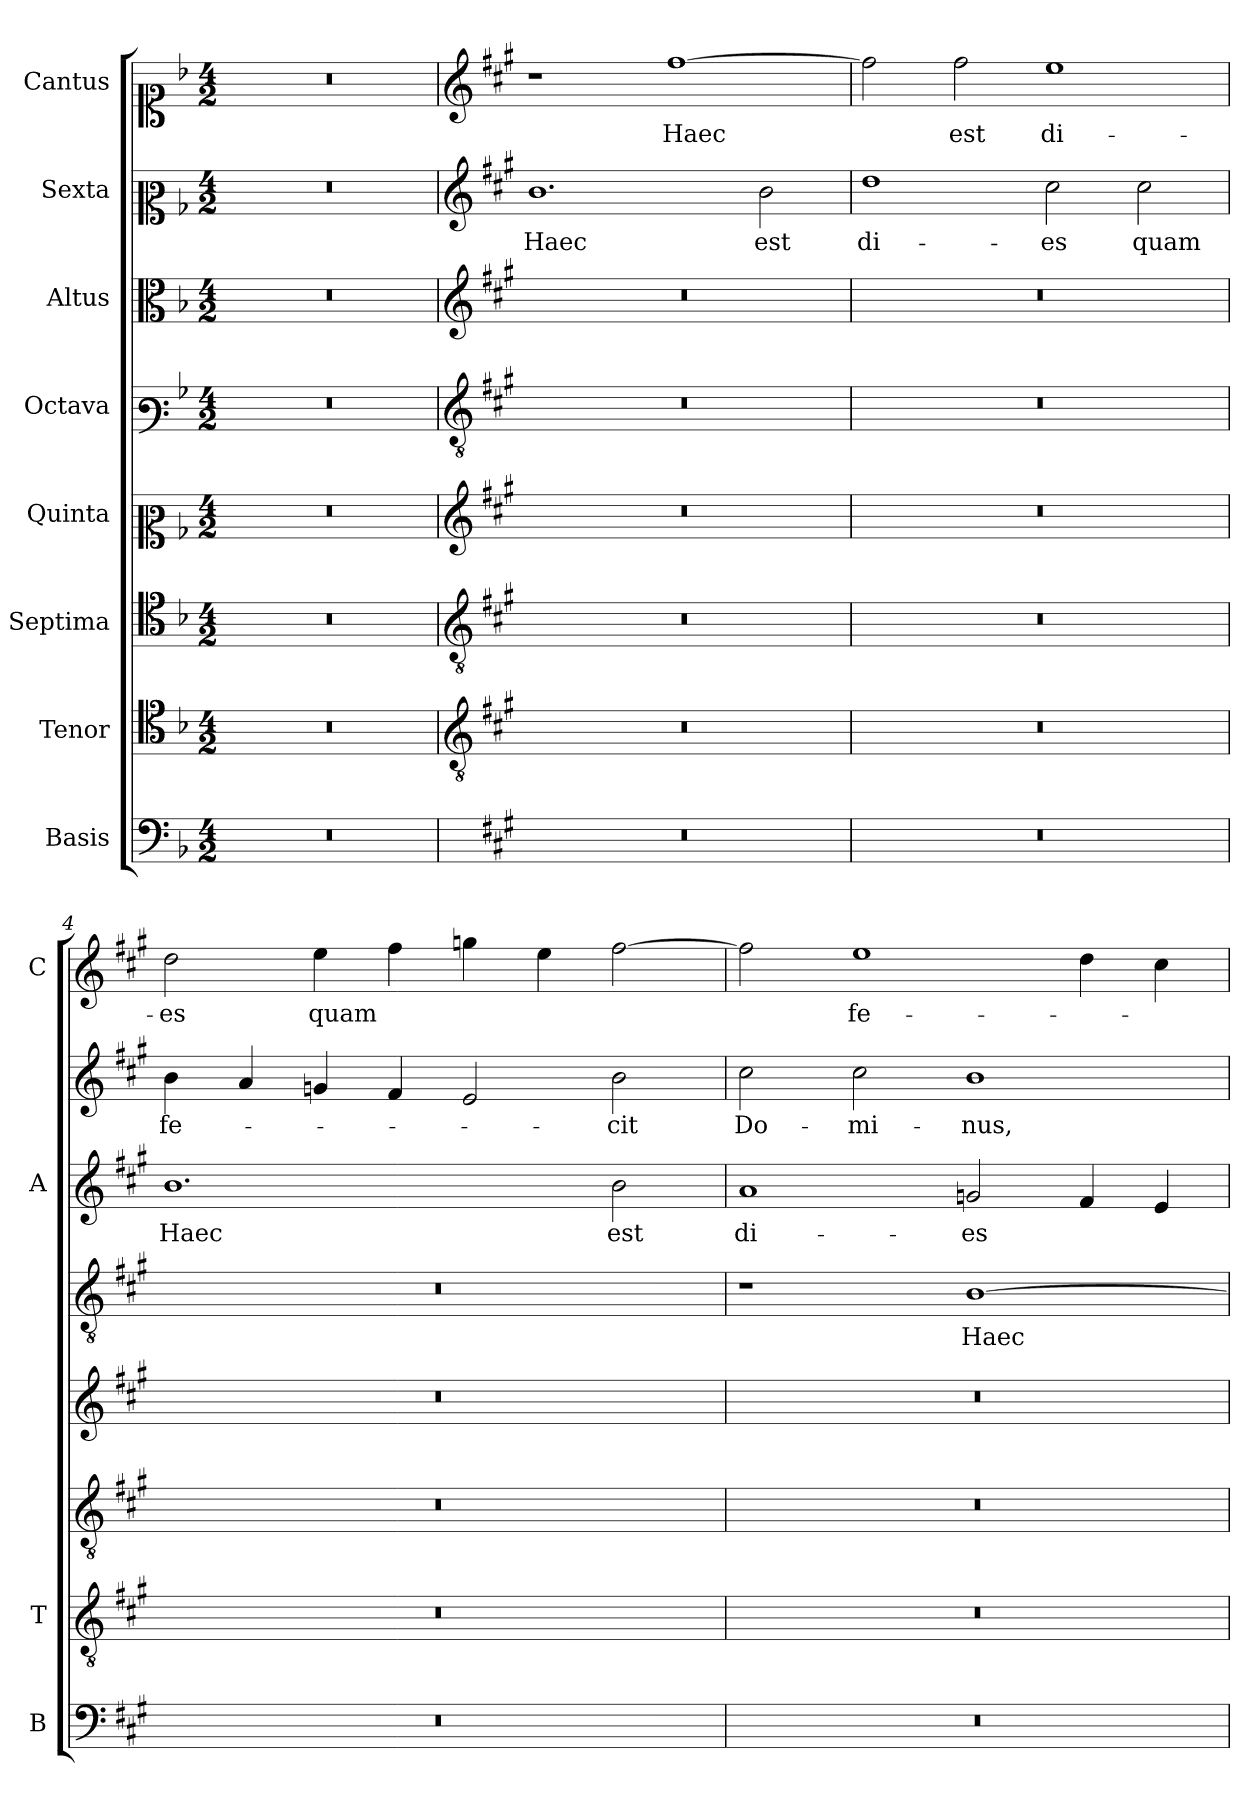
**kern	**kern	**kern	**kern	**kern	**text	**kern	**text	**kern	**text	**kern	**text
*part8	*part7	*part6	*part5	*part4	*part4	*part3	*part3	*part2	*part2	*part1	*part1
*staff8	*staff7	*staff6	*staff5	*staff4	*staff4	*staff3	*staff3	*staff2	*staff2	*staff1	*staff1
*I"Basis	*I"Tenor	*I"Septima	*I"Quinta	*I"Octava	*	*I"Altus	*	*I"Sexta	*	*I"Cantus	*
*I'B	*I'T	*	*	*	*	*I'A	*	*	*	*I'C	*
*clefF4	*clefC4	*clefC4	*clefC2	*clefF3	*	*clefC3	*	*clefC2	*	*clefC1	*
*k[b-]	*k[b-]	*k[b-]	*k[b-]	*k[b-]	*	*k[b-]	*	*k[b-]	*	*k[b-]	*
*F:	*F:	*F:	*F:	*F:	*	*F:	*	*F:	*	*F:	*
*M4/2	*M4/2	*M4/2	*M4/2	*M4/2	*	*M4/2	*	*M4/2	*	*M4/2	*
=1	=1	=1	=1	=1	=1	=1	=1	=1	=1	=1	=1
0r	0r	0r	0r	0r	.	0r	.	0r	.	0r	.
=2	=2	=2	=2	=2	=2	=2	=2	=2	=2	=2	=2
*	*clefGv2	*clefGv2	*clefG2	*clefGv2	*	*clefG2	*	*clefG2	*	*clefG2	*
*k[f#c#g#]	*k[f#c#g#]	*k[f#c#g#]	*k[f#c#g#]	*k[f#c#g#]	*	*k[f#c#g#]	*	*k[f#c#g#]	*	*k[f#c#g#]	*
*A:	*A:	*A:	*A:	*A:	*	*A:	*	*A:	*	*A:	*
!	!	!	!	!	!	!	!	!	!LO:LY:b	!	!
0r	0r	0r	0r	0r	.	0r	.	1.b	Haec	1r	.
!	!	!	!	!	!	!	!	!	!	!	!LO:LY:b
.	.	.	.	.	.	.	.	.	.	[1ff#	Haec
!	!	!	!	!	!	!	!	!	!LO:LY:b	!	!
.	.	.	.	.	.	.	.	2b\	est	.	.
=3	=3	=3	=3	=3	=3	=3	=3	=3	=3	=3	=3
!	!	!	!	!	!	!	!	!	!LO:LY:b	!	!
0r	0r	0r	0r	0r	.	0r	.	1dd	di-	2ff#\]	.
!	!	!	!	!	!	!	!	!	!	!	!LO:LY:b
.	.	.	.	.	.	.	.	.	.	2ff#\	est
!	!	!	!	!	!	!	!	!	!LO:LY:b	!	!LO:LY:b
.	.	.	.	.	.	.	.	2cc#\	-es	1ee	di-
!	!	!	!	!	!	!	!	!	!LO:LY:b	!	!
.	.	.	.	.	.	.	.	2cc#\	quam	.	.
=4	=4	=4	=4	=4	=4	=4	=4	=4	=4	=4	=4
!	!	!	!	!	!	!	!LO:LY:b	!	!LO:LY:b	!	!LO:LY:b
0r	0r	0r	0r	0r	.	1.b	Haec	4b\	fe-	2dd\	-es
.	.	.	.	.	.	.	.	4a/	.	.	.
!	!	!	!	!	!	!	!	!	!	!	!LO:LY:b
.	.	.	.	.	.	.	.	4gn/	.	4ee\	quam
.	.	.	.	.	.	.	.	4f#/	.	4ff#\	.
.	.	.	.	.	.	.	.	2e/	.	4ggn\	.
.	.	.	.	.	.	.	.	.	.	4ee\	.
!	!	!	!	!	!	!	!LO:LY:b	!	!LO:LY:b	!	!
.	.	.	.	.	.	2b\	est	2b\	-cit	[2ff#\	.
=5	=5	=5	=5	=5	=5	=5	=5	=5	=5	=5	=5
!	!	!	!	!	!	!	!LO:LY:b	!	!LO:LY:b	!	!
0r	0r	0r	0r	1r	.	1a	di-	2cc#\	Do-	2ff#\]	.
!	!	!	!	!	!	!	!	!	!LO:LY:b	!	!LO:LY:b
.	.	.	.	.	.	.	.	2cc#\	-mi-	1ee	fe-
!	!	!	!	!	!LO:LY:b	!	!LO:LY:b	!	!LO:LY:b	!	!
.	.	.	.	[1B	Haec	2gn/	-es	1b	-nus,	.	.
.	.	.	.	.	.	4f#/	.	.	.	4dd\	.
.	.	.	.	.	.	4e/	.	.	.	4cc#\	.
=	=	=	=	=	=	=	=	=	=	=	=
*-	*-	*-	*-	*-	*-	*-	*-	*-	*-	*-	*-
